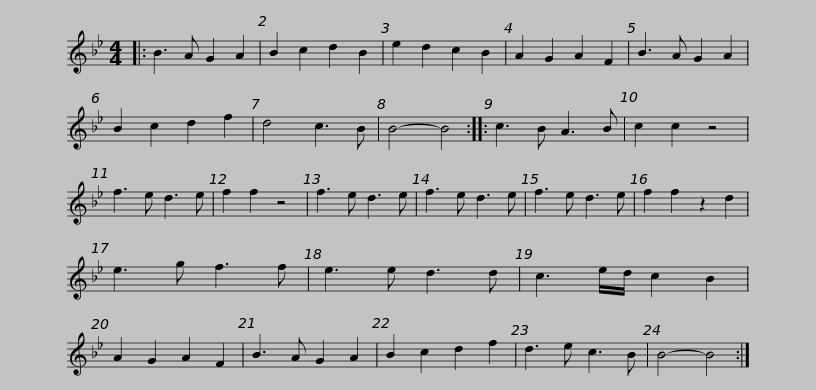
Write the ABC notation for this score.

X:1
L:1/8
M:4/4
I:linebreak $
K:Bb
V:1 treble
V:1
|: B3 A G2 A2 | B2 c2 d2 B2 | e2 d2 c2 B2 | A2 G2 A2 F2 | B3 A G2 A2 | %5
 B2 c2 d2 f2 | d4 c3 B | B4- B4 :: c3 B A3 B |$ c2 c2 z4 | %10
 f3 e d3 e | f2 f2 z4 | f3 e d3 e | f3 e d3 e | f3 e d3 e | %15
 f2 f2 z2 d2 | e3 g f3 f | e3 e d3 d |$ c3 e/d/ c2 B2 | A2 G2 A2 F2 | %20
 B3 A G2 A2 | B2 c2 d2 f2 | d3 e c3 B | B4- B4 :| %24
